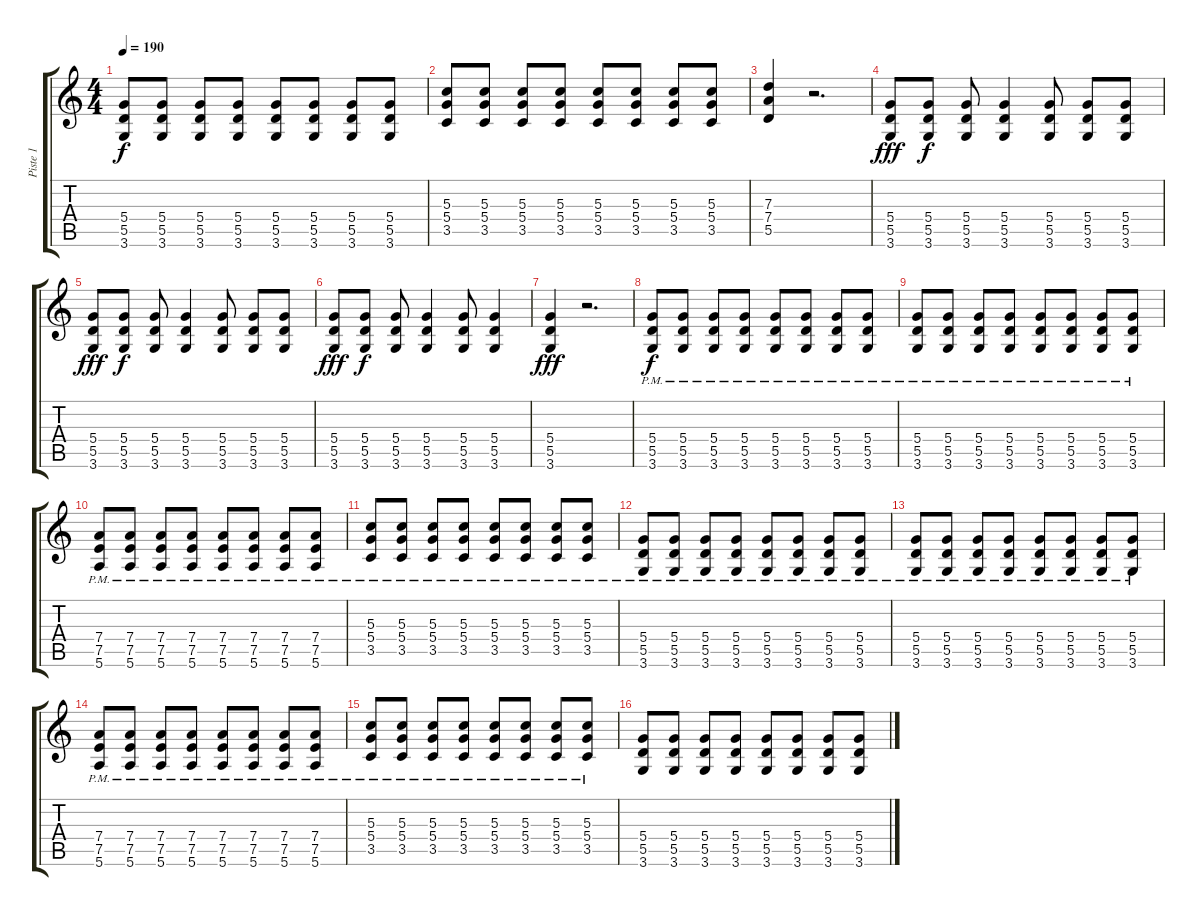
\track ("Piste 1" "Piste 1") {instrument overdrivenguitar}
\staff {score tabs}
\tuning (E4 B3 G3 D3 A2 E2) {hide}
\ts (4 4)
\tempo 190
\clef g2
\ks c
(5.4 5.5 3.6).8{dy f} (5.4 5.5 3.6).8 (5.4 5.5 3.6).8 (5.4 5.5 3.6).8 (5.4 5.5 3.6).8 (5.4 5.5 3.6).8 (5.4 5.5 3.6).8 (5.4 5.5 3.6).8 |
(5.3 5.4 3.5).8 (5.3 5.4 3.5).8 (5.3 5.4 3.5).8 (5.3 5.4 3.5).8 (5.3 5.4 3.5).8 (5.3 5.4 3.5).8 (5.3 5.4 3.5).8 (5.3 5.4 3.5).8 |
(7.3 7.4 5.5).4 r.2{d} |
(5.4 5.5 3.6).8{dy fff} (5.4 5.5 3.6).8{dy f} (5.4 5.5 3.6).8 (5.4 5.5 3.6).4 (5.4 5.5 3.6).8 (5.4 5.5 3.6).8 (5.4 5.5 3.6).8 |
(5.4 5.5 3.6).8{dy fff} (5.4 5.5 3.6).8{dy f} (5.4 5.5 3.6).8 (5.4 5.5 3.6).4 (5.4 5.5 3.6).8 (5.4 5.5 3.6).8 (5.4 5.5 3.6).8 |
(5.4 5.5 3.6).8{dy fff} (5.4 5.5 3.6).8{dy f} (5.4 5.5 3.6).8 (5.4 5.5 3.6).4 (5.4 5.5 3.6).8 (5.4 5.5 3.6).4 |
(5.4 5.5 3.6).4{dy fff} r.2{d} |
(5.4{pm} 5.5{pm} 3.6{pm}).8{dy f} (5.4{pm} 5.5{pm} 3.6{pm}).8 (5.4{pm} 5.5{pm} 3.6{pm}).8 (5.4{pm} 5.5{pm} 3.6{pm}).8 (5.4{pm} 5.5{pm} 3.6{pm}).8 (5.4{pm} 5.5{pm} 3.6{pm}).8 (5.4{pm} 5.5{pm} 3.6{pm}).8 (5.4{pm} 5.5{pm} 3.6{pm}).8 |
(5.4{pm} 5.5{pm} 3.6{pm}).8 (5.4{pm} 5.5{pm} 3.6{pm}).8 (5.4{pm} 5.5{pm} 3.6{pm}).8 (5.4{pm} 5.5{pm} 3.6{pm}).8 (5.4{pm} 5.5{pm} 3.6{pm}).8 (5.4{pm} 5.5{pm} 3.6{pm}).8 (5.4{pm} 5.5{pm} 3.6{pm}).8 (5.4{pm} 5.5{pm} 3.6{pm}).8 |
(7.4{pm} 7.5{pm} 5.6{pm}).8 (7.4{pm} 7.5{pm} 5.6{pm}).8 (7.4{pm} 7.5{pm} 5.6{pm}).8 (7.4{pm} 7.5{pm} 5.6{pm}).8 (7.4{pm} 7.5{pm} 5.6{pm}).8 (7.4{pm} 7.5{pm} 5.6{pm}).8 (7.4{pm} 7.5{pm} 5.6{pm}).8 (7.4{pm} 7.5{pm} 5.6{pm}).8 |
(5.3{pm} 5.4{pm} 3.5{pm}).8 (5.3{pm} 5.4{pm} 3.5{pm}).8 (5.3{pm} 5.4{pm} 3.5{pm}).8 (5.3{pm} 5.4{pm} 3.5{pm}).8 (5.3{pm} 5.4{pm} 3.5{pm}).8 (5.3{pm} 5.4{pm} 3.5{pm}).8 (5.3{pm} 5.4{pm} 3.5{pm}).8 (5.3{pm} 5.4{pm} 3.5{pm}).8 |
(5.4{pm} 5.5{pm} 3.6{pm}).8 (5.4{pm} 5.5{pm} 3.6{pm}).8 (5.4{pm} 5.5{pm} 3.6{pm}).8 (5.4{pm} 5.5{pm} 3.6{pm}).8 (5.4{pm} 5.5{pm} 3.6{pm}).8 (5.4{pm} 5.5{pm} 3.6{pm}).8 (5.4{pm} 5.5{pm} 3.6{pm}).8 (5.4{pm} 5.5{pm} 3.6{pm}).8 |
(5.4{pm} 5.5{pm} 3.6{pm}).8 (5.4{pm} 5.5{pm} 3.6{pm}).8 (5.4{pm} 5.5{pm} 3.6{pm}).8 (5.4{pm} 5.5{pm} 3.6{pm}).8 (5.4{pm} 5.5{pm} 3.6{pm}).8 (5.4{pm} 5.5{pm} 3.6{pm}).8 (5.4{pm} 5.5{pm} 3.6{pm}).8 (5.4{pm} 5.5{pm} 3.6{pm}).8 |
(7.4{pm} 7.5{pm} 5.6{pm}).8 (7.4{pm} 7.5{pm} 5.6{pm}).8 (7.4{pm} 7.5{pm} 5.6{pm}).8 (7.4{pm} 7.5{pm} 5.6{pm}).8 (7.4{pm} 7.5{pm} 5.6{pm}).8 (7.4{pm} 7.5{pm} 5.6{pm}).8 (7.4{pm} 7.5{pm} 5.6{pm}).8 (7.4{pm} 7.5{pm} 5.6{pm}).8 |
(5.3{pm} 5.4{pm} 3.5{pm}).8 (5.3{pm} 5.4{pm} 3.5{pm}).8 (5.3{pm} 5.4{pm} 3.5{pm}).8 (5.3{pm} 5.4{pm} 3.5{pm}).8 (5.3{pm} 5.4{pm} 3.5{pm}).8 (5.3{pm} 5.4{pm} 3.5{pm}).8 (5.3{pm} 5.4{pm} 3.5{pm}).8 (5.3{pm} 5.4{pm} 3.5{pm}).8 |
(5.4 5.5 3.6).8 (5.4 5.5 3.6).8 (5.4 5.5 3.6).8 (5.4 5.5 3.6).8 (5.4 5.5 3.6).8 (5.4 5.5 3.6).8 (5.4 5.5 3.6).8 (5.4 5.5 3.6).8
